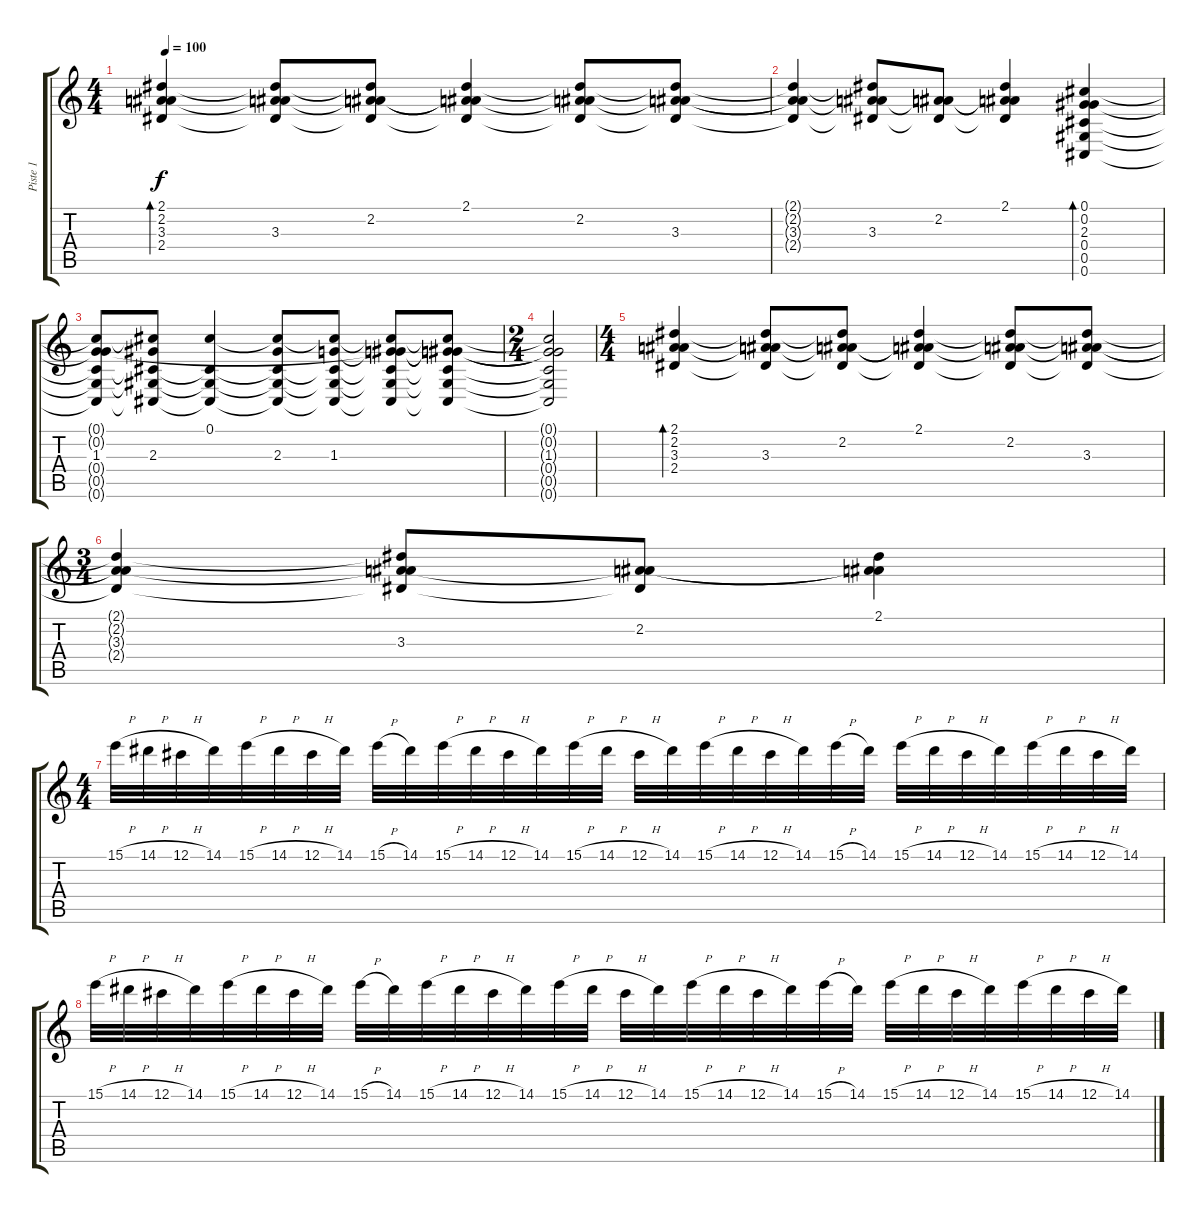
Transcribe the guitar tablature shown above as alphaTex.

\track ("Piste 1" "Piste 1") {instrument distortionguitar}
\staff {score tabs}
\tuning (Db4 Ab3 Gb3 Db3 Ab2 Db2) {hide}
\ts (4 4)
\tempo 100
\clef g2
\ks c
(2.1 2.2 3.3 2.4).4{bd 120 dy f} (2.1{t} 2.2{t} 3.3 2.4{t}).8 (2.1{t} 2.2 3.3{t} 2.4{t}).8 (2.1 2.2{t} 3.3{t} 2.4{t}).4 (2.1{t} 2.2 3.3{t} 2.4{t}).8 (2.1{t} 2.2{t} 3.3 2.4{t}).8 |
(2.1{t} 2.2{t} 3.3{t} 2.4{t}).4 (2.1{t} 2.2{t} 3.3 2.4{t}).8 (2.2 3.3{t} 2.4{t}).8 (2.1 2.2{t} 3.3{t} 2.4{t}).4 (0.1 0.2 2.3 0.4 0.5 0.6).4{bd 120} |
(0.1{t} 0.2{t} 1.3 0.4{t} 0.5{t} 0.6{t}).8 (0.1{t} 2.3 0.4{t} 0.5{t} 0.6{t}).8 (0.1 0.4{t} 0.5{t} 0.6{t}).4 (0.1{t} 2.3 0.4{t} 0.5{t} 0.6{t}).8 (0.1{t} 1.3 0.4{t} 0.5{t} 0.6{t}).8 (0.1{t} 0.2{t} 1.3{t} 0.4{t} 0.5{t} 0.6{t}).8 (0.1{t} 0.2{t} 1.3{t} 0.4{t} 0.5{t} 0.6{t}).8 |
\ts (2 4)
(0.1{t} 0.2{t} 1.3{t} 0.4{t} 0.5{t} 0.6{t}).2 |
\ts (4 4)
(2.1 2.2 3.3 2.4).4{bd 120} (2.1{t} 2.2{t} 3.3 2.4{t}).8 (2.1{t} 2.2 3.3{t} 2.4{t}).8 (2.1 2.2{t} 3.3{t} 2.4{t}).4 (2.1{t} 2.2 3.3{t} 2.4{t}).8 (2.1{t} 2.2{t} 3.3 2.4{t}).8 |
\ts (3 4)
(2.1{t} 2.2{t} 3.3{t} 2.4{t}).4 (2.1{t} 2.2{t} 3.3 2.4{t}).8 (2.2 3.3{t} 2.4{t}).8 (2.1 2.2{t} 3.3{t}).4 |
\ts (4 4)
15.1{h}.32{instrument overdrivenguitar} 14.1{h}.32 12.1{h}.32 14.1.32 15.1{h}.32 14.1{h}.32 12.1{h}.32 14.1.32 15.1{h}.32 14.1.32 15.1{h}.32 14.1{h}.32 12.1{h}.32 14.1.32 15.1{h}.32 14.1{h}.32 12.1{h}.32 14.1.32 15.1{h}.32 14.1{h}.32 12.1{h}.32 14.1.32 15.1{h}.32 14.1.32 15.1{h}.32 14.1{h}.32 12.1{h}.32 14.1.32 15.1{h}.32 14.1{h}.32 12.1{h}.32 14.1.32 |
15.1{h}.32 14.1{h}.32 12.1{h}.32 14.1.32 15.1{h}.32 14.1{h}.32 12.1{h}.32 14.1.32 15.1{h}.32 14.1.32 15.1{h}.32 14.1{h}.32 12.1{h}.32 14.1.32 15.1{h}.32 14.1{h}.32 12.1{h}.32 14.1.32 15.1{h}.32 14.1{h}.32 12.1{h}.32 14.1.32 15.1{h}.32 14.1.32 15.1{h}.32 14.1{h}.32 12.1{h}.32 14.1.32 15.1{h}.32 14.1{h}.32 12.1{h}.32 14.1.32
